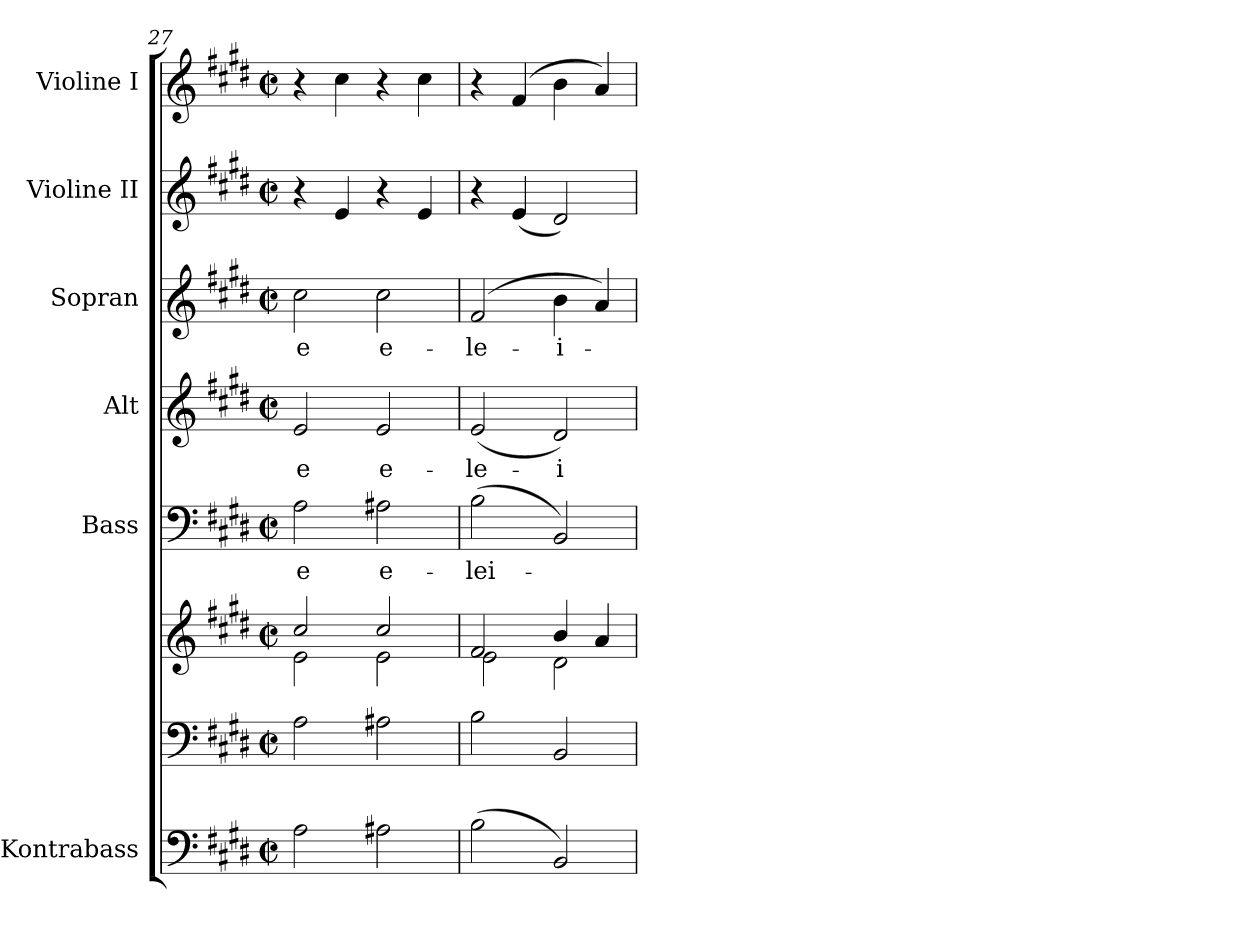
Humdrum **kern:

**kern	**kern	**kern	**kern	**text	**kern	**text	**kern	**text	**kern	**kern
*part7	*part6	*part6	*part5	*part5	*part4	*part4	*part3	*part3	*part2	*part1
*staff8	*staff7	*staff6	*staff5	*staff5	*staff4	*staff4	*staff3	*staff3	*staff2	*staff1
*I"Kontrabass	*	*	*I"Bass	*	*I"Alt	*	*I"Sopran	*	*I"Violine II	*I"Violine I
*I'Kb.	*	*	*I'B.	*	*I'A.	*	*I'S.	*	*I'Vl. II	*I'Vl. I
*clefF4	*clefF4	*clefG2	*clefF4	*	*clefG2	*	*clefG2	*	*clefG2	*clefG2
*ITrd7c12	*	*	*	*	*	*	*	*	*	*
*k[f#c#g#d#]	*k[f#c#g#d#]	*k[f#c#g#d#]	*k[f#c#g#d#]	*	*k[f#c#g#d#]	*	*k[f#c#g#d#]	*	*k[f#c#g#d#]	*k[f#c#g#d#]
*E:	*E:	*E:	*E:	*	*E:	*	*E:	*	*E:	*E:
*M2/2	*M2/2	*M2/2	*M2/2	*	*M2/2	*	*M2/2	*	*M2/2	*M2/2
*met(c|)	*met(c|)	*met(c|)	*met(c|)	*	*met(c|)	*	*met(c|)	*	*met(c|)	*met(c|)
=27	=27	=27	=27	=27	=27	=27	=27	=27	=27	=27
*	*	*^	*	*	*	*	*	*	*	*
!	!	!	!	!	!LO:LY:b	!	!LO:LY:b	!	!LO:LY:b	!	!
2AA\	2A\	2cc#/	2e\	2A\	-e	2e/	-e	2cc#\	-e	4r	4r
.	.	.	.	.	.	.	.	.	.	4e/	4cc#\
!	!	!	!	!	!LO:LY:b	!	!LO:LY:b	!	!LO:LY:b	!	!
2AA#X\	2A#X\	2cc#/	2e\	2A#X\	e-	2e/	e-	2cc#\	e-	4r	4r
.	.	.	.	.	.	.	.	.	.	4e/	4cc#\
=28	=28	=28	=28	=28	=28	=28	=28	=28	=28	=28	=28
!	!	!	!	!	!LO:LY:b	!	!LO:LY:b	!	!LO:LY:b	!	!
(>2BB\	2B\	2f#/	2e\	(>2B\	-lei-	(<2e/	-le-	(2f#/	-le-	4r	4r
.	.	.	.	.	.	.	.	.	.	(<4e/	(4f#/
!	!	!	!	!	!	!	!LO:LY:b	!	!LO:LY:b	!	!
2BBB/)	2BB/	4b/	2d#\	2BB/)	.	2d#/)	-i-	4b\	-i-	2d#/)	4b\
.	.	4a/	.	.	.	.	.	4a/)	.	.	4a/)
*	*	*v	*v	*	*	*	*	*	*	*	*
=	=	=	=	=	=	=	=	=	=	=
*-	*-	*-	*-	*-	*-	*-	*-	*-	*-	*-
